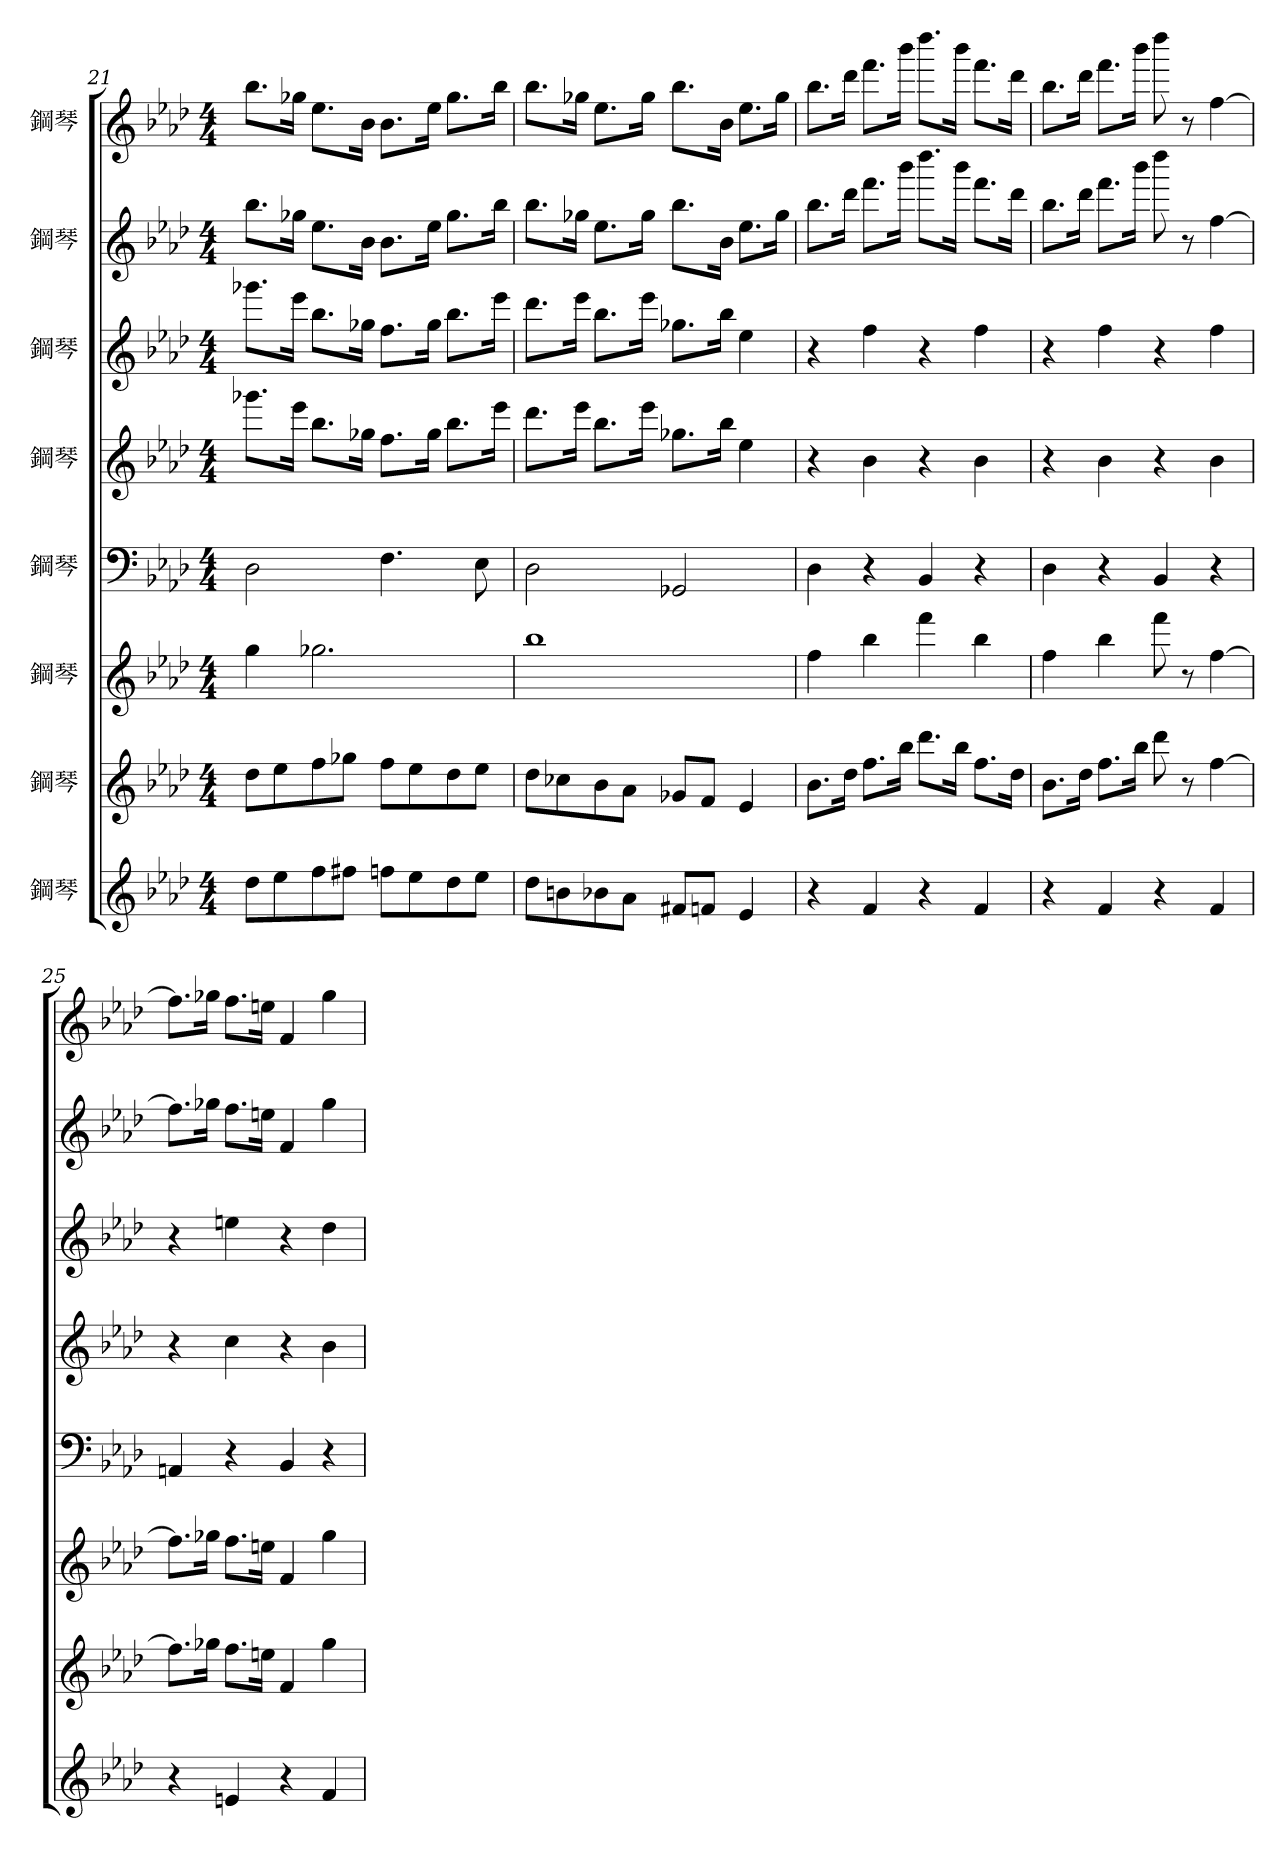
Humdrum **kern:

**kern	**kern	**kern	**kern	**kern	**kern	**kern	**kern
*part8	*part7	*part6	*part5	*part4	*part3	*part2	*part1
*staff8	*staff7	*staff6	*staff5	*staff4	*staff3	*staff2	*staff1
*I"鋼琴	*I"鋼琴	*I"鋼琴	*I"鋼琴	*I"鋼琴	*I"鋼琴	*I"鋼琴	*I"鋼琴
*clefG2	*clefG2	*clefG2	*clefF4	*clefG2	*clefG2	*clefG2	*clefG2
*k[b-e-a-d-]	*k[b-e-a-d-]	*k[b-e-a-d-]	*k[b-e-a-d-]	*k[b-e-a-d-]	*k[b-e-a-d-]	*k[b-e-a-d-]	*k[b-e-a-d-]
*M4/4	*M4/4	*M4/4	*M4/4	*M4/4	*M4/4	*M4/4	*M4/4
=21	=21	=21	=21	=21	=21	=21	=21
8dd-\L	8dd-\L	4gg\	2D-\	8.ggg-X\L	8.ggg-X\L	8.bb-\L	8.bb-\L
8ee-\	8ee-\	.	.	.	.	.	.
.	.	.	.	16eee-\Jk	16eee-\Jk	16gg-X\Jk	16gg-X\Jk
8ff\	8ff\	2.gg-X\	.	8.bb-\L	8.bb-\L	8.ee-\L	8.ee-\L
8ff#X\J	8gg-X\J	.	.	.	.	.	.
.	.	.	.	16gg-X\Jk	16gg-X\Jk	16b-\Jk	16b-\Jk
8ffn\L	8ff\L	.	4.F\	8.ff\L	8.ff\L	8.b-\L	8.b-\L
8ee-\	8ee-\	.	.	.	.	.	.
.	.	.	.	16gg-\Jk	16gg-\Jk	16ee-\Jk	16ee-\Jk
8dd-\	8dd-\	.	.	8.bb-\L	8.bb-\L	8.gg-\L	8.gg-\L
8ee-\J	8ee-\J	.	8E-\	.	.	.	.
.	.	.	.	16eee-\Jk	16eee-\Jk	16bb-\Jk	16bb-\Jk
=22	=22	=22	=22	=22	=22	=22	=22
8dd-\L	8dd-\L	1bb-	2D-\	8.ddd-\L	8.ddd-\L	8.bb-\L	8.bb-\L
8bn\	8cc-X\	.	.	.	.	.	.
.	.	.	.	16eee-\Jk	16eee-\Jk	16gg-X\Jk	16gg-X\Jk
8b-X\	8b-\	.	.	8.bb-\L	8.bb-\L	8.ee-\L	8.ee-\L
8a-\J	8a-\J	.	.	.	.	.	.
.	.	.	.	16eee-\Jk	16eee-\Jk	16gg-\Jk	16gg-\Jk
8f#X/L	8g-X/L	.	2GG-X/	8.gg-X\L	8.gg-X\L	8.bb-\L	8.bb-\L
8fn/J	8f/J	.	.	.	.	.	.
.	.	.	.	16bb-\Jk	16bb-\Jk	16b-\Jk	16b-\Jk
4e-/	4e-/	.	.	4ee-\	4ee-\	8.ee-\L	8.ee-\L
.	.	.	.	.	.	16gg-\Jk	16gg-\Jk
!!LO:PB:g=z
=23	=23	=23	=23	=23	=23	=23	=23
4r	8.b-\L	4ff\	4D-\	4r	4r	8.bb-\L	8.bb-\L
.	16dd-\Jk	.	.	.	.	16ddd-\Jk	16ddd-\Jk
4f/	8.ff\L	4bb-\	4r	4b-\	4ff\	8.fff\L	8.fff\L
.	16bb-\Jk	.	.	.	.	16bbb-\Jk	16bbb-\Jk
4r	8.ddd-\L	4fff\	4BB-/	4r	4r	8.dddd-\L	8.dddd-\L
.	16bb-\Jk	.	.	.	.	16bbb-\Jk	16bbb-\Jk
4f/	8.ff\L	4bb-\	4r	4b-\	4ff\	8.fff\L	8.fff\L
.	16dd-\Jk	.	.	.	.	16ddd-\Jk	16ddd-\Jk
=24	=24	=24	=24	=24	=24	=24	=24
4r	8.b-\L	4ff\	4D-\	4r	4r	8.bb-\L	8.bb-\L
.	16dd-\Jk	.	.	.	.	16ddd-\Jk	16ddd-\Jk
4f/	8.ff\L	4bb-\	4r	4b-\	4ff\	8.fff\L	8.fff\L
.	16bb-\Jk	.	.	.	.	16bbb-\Jk	16bbb-\Jk
4r	8ddd-\	8fff\	4BB-/	4r	4r	8dddd-\	8dddd-\
.	8r	8r	.	.	.	8r	8r
4f/	[4ff\	[4ff\	4r	4b-\	4ff\	[4ff\	[4ff\
=25	=25	=25	=25	=25	=25	=25	=25
4r	8.ff\L]	8.ff\L]	4AAn/	4r	4r	8.ff\L]	8.ff\L]
.	16gg-X\Jk	16gg-X\Jk	.	.	.	16gg-X\Jk	16gg-X\Jk
4en/	8.ff\L	8.ff\L	4r	4cc\	4een\	8.ff\L	8.ff\L
.	16een\Jk	16een\Jk	.	.	.	16een\Jk	16een\Jk
4r	4f/	4f/	4BB-/	4r	4r	4f/	4f/
4f/	4gg-\	4gg-\	4r	4b-\	4dd-\	4gg-\	4gg-\
=	=	=	=	=	=	=	=
*-	*-	*-	*-	*-	*-	*-	*-
